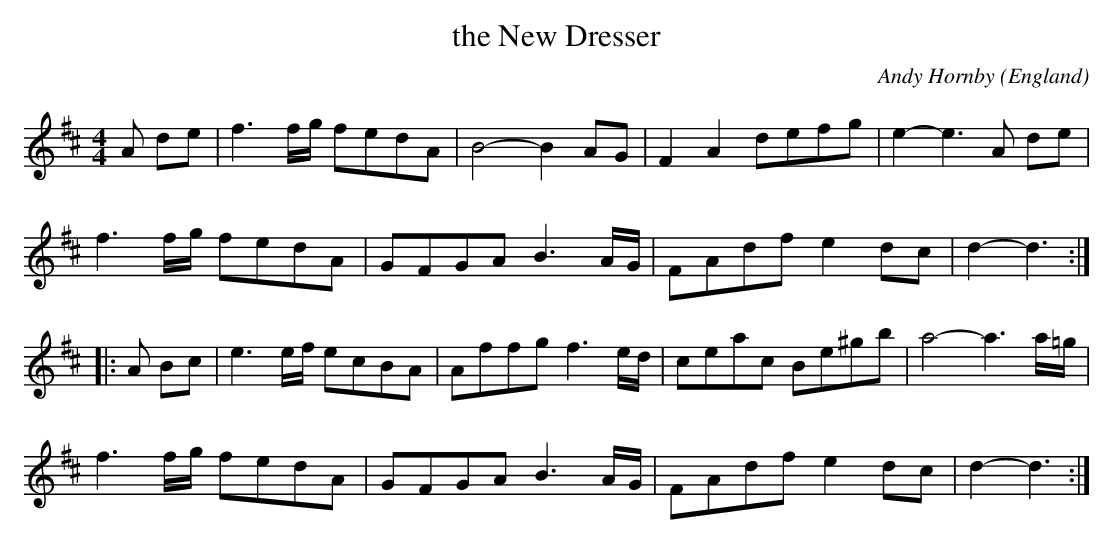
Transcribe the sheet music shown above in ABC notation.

X:1
T:the New Dresser
C:Andy Hornby
M:4/4
O:England
K:D
A de |\
f3 f/2g/2 fedA | B4-B2AG   | \
F2A2defg       | e2-e3A de |
f3 f/2g/2 fedA | GFGA B3 A/2G/2 | \
FAdfe2dc | d2-d3::
A Bc |\
e3 e/2f/2 ecBA | Affg f3 e/2d/2 | \
ceac Be^gb     | a4-a3 a/2=g/2 |
f3 f/2g/2 fedA | GFGA B3 A/2G/2 | \
FAdf e2 dc     | d2-d3:|
